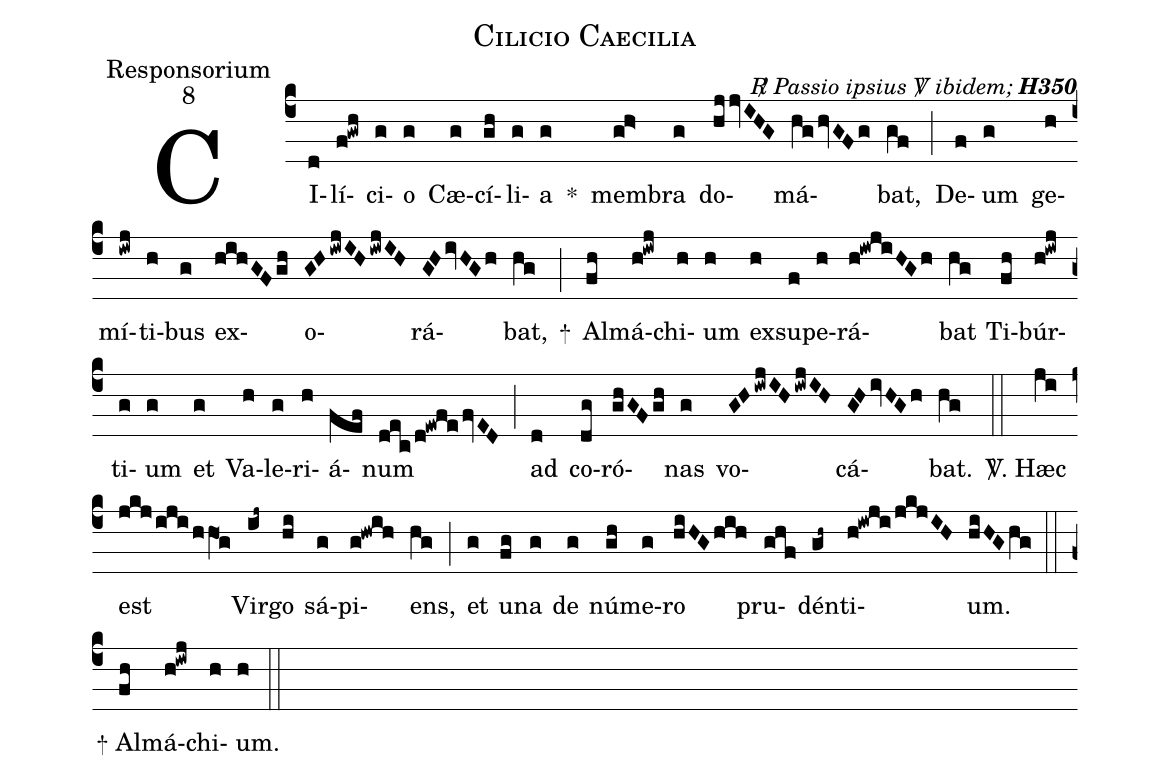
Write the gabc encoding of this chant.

name:Cilicio Caecilia;
office-part:Responsorium;
mode:8;
commentary:{\itshape\mdseries \Rbar\  Passio ipsius \Vbar\   ibidem;\/} {\bfseries H350};
%%
(c4) CI(d)lí(f!gwh)ci(g)o(g) Cæ(g)cí(gh)li(g)a(g) *() mem(g!h>)bra(g) do(hjjvIHG)má(hghvGFg)bat,(gf) (;) De(f)um(g) ge(h)mí(iwj)ti(h)bus(g) ex(hihGFgh)o(GHiwjIHiwjIH)rá(GHivHGh)bat,(hg) +(;) Al(fh)má(h!iwj)chi(h)um(h) ex(h)su(f)pe(h)rá(h!iwjiHGh)bat(hg) Ti(fh)búr(h!iwj)ti(g)um(g) et(g) Va(h)le(g)ri(h)á(fef)num(dec/d!ewfefvED) (;) ad(d) co(dg)ró(ghGFgh)nas(g) vo(GHiwjIHiwjIH)cá(GHivHGh)bat.(hg) (::) <sp>V/</sp>. Hæc(ji) est(jkj/iji/hhO1g) Vir(ij~)go(hi) sá(g)pi(g!hwih)ens,(hg) (;) et(g) u(fg)na(g) de(g) nú(gh)me(g)ro(hiHGhih) pru(ghf)dén(gh~)ti(h!iwji/jkjIH)um.(hiHGhg) (::) + Al(fh)má(h!iwj)chi(h)um.(h) (::)
